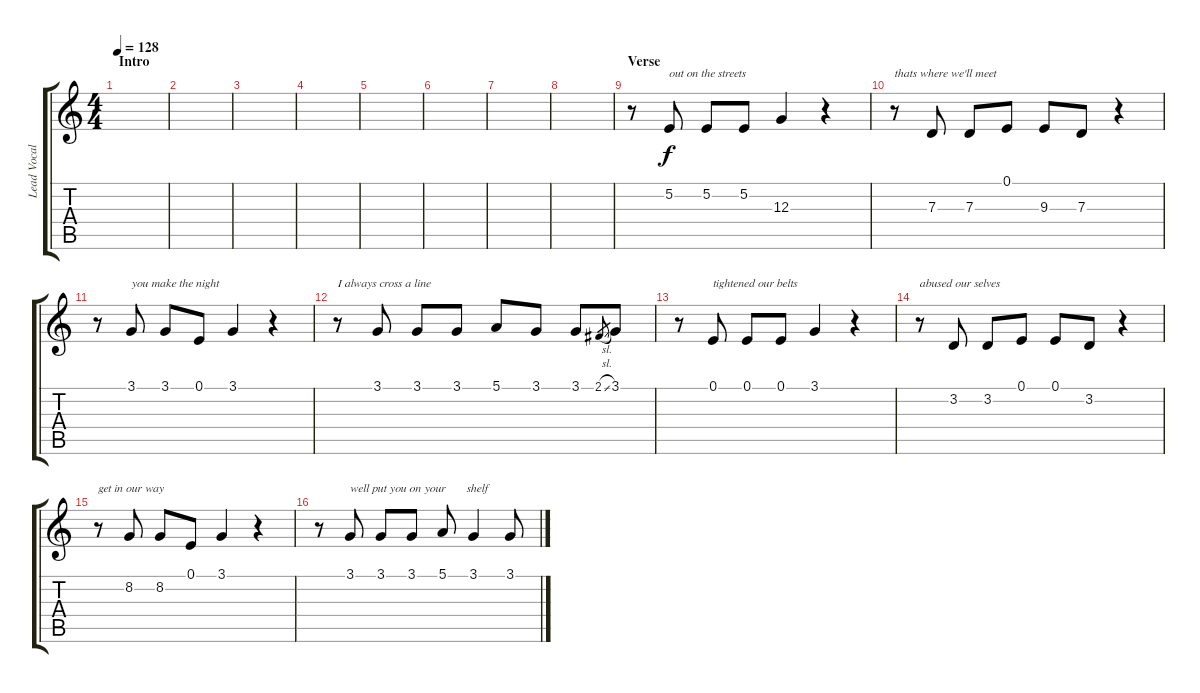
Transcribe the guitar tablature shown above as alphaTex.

\track ("Lead Vocals" "Lead Vocal") {instrument synthvoice}
\staff {score tabs}
\tuning (E4 B3 G3 D3 A2 E2) {hide}
\ts (4 4)
\section ("" "Intro")
\tempo 128
\clef g2
\ks c
|
|
|
|
|
|
|
|
\section ("" "Verse")
r.8 5.2.8{txt "out on the streets"} 5.2.8 5.2.8 12.3.4 r.4 |
r.8{txt "thats where we'll meet"} 7.3.8 7.3.8 0.1.8 9.3.8 7.3.8 r.4 |
r.8 3.1.8{txt "you make the night"} 3.1.8 0.1.8 3.1.4 r.4 |
r.8{txt "I always cross a line"} 3.1.8 3.1.8 3.1.8 5.1.8 3.1.8 3.1.8 2.1{sl}.8{gr} 3.1.8 |
r.8 0.1.8{txt "tightened our belts"} 0.1.8 0.1.8 3.1.4 r.4 |
r.8{txt "abused our selves"} 3.2.8 3.2.8 0.1.8 0.1.8 3.2.8 r.4 |
r.8{txt "get in our way"} 8.2.8 8.2.8 0.1.8 3.1.4 r.4 |
r.8 3.1.8{txt "well put you on your       shelf"} 3.1.8 3.1.8 5.1.8 3.1.4 3.1.8
